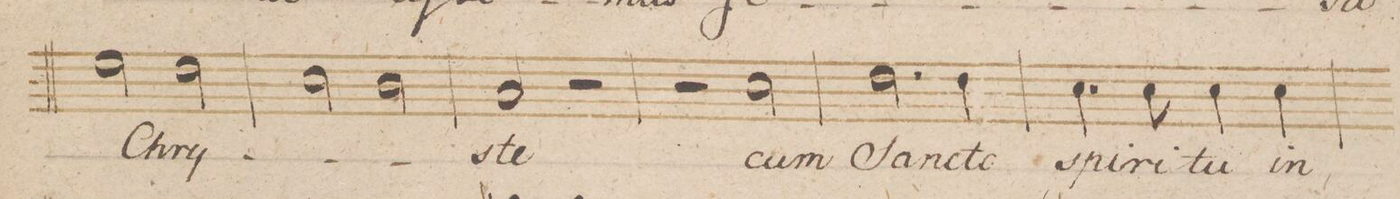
**kern	**text	**dynam
*I"Canto	*	*
*clefC1	*	*
*k[b-]	*	*
*met(c)	*	*
*M4/4	*	*
2cc\	Chry-	.
2b-\	.	.
=150	=150	=150
2a\	.	.
2g\	.	.
=151	=151	=151
2f/	-ste	.
2r	.	.
=152	=152	=152
2r	.	.
2a\	cum	.
=153	=153	=153
2.b-\	San-	.
4b-\	-cto	.
=154	=154	=154
4.a\	Spi-	.
8a\	-ri-	.
4a\	-tu	.
4a\	in	.
=155	=155	=155
*-	*-	*-
